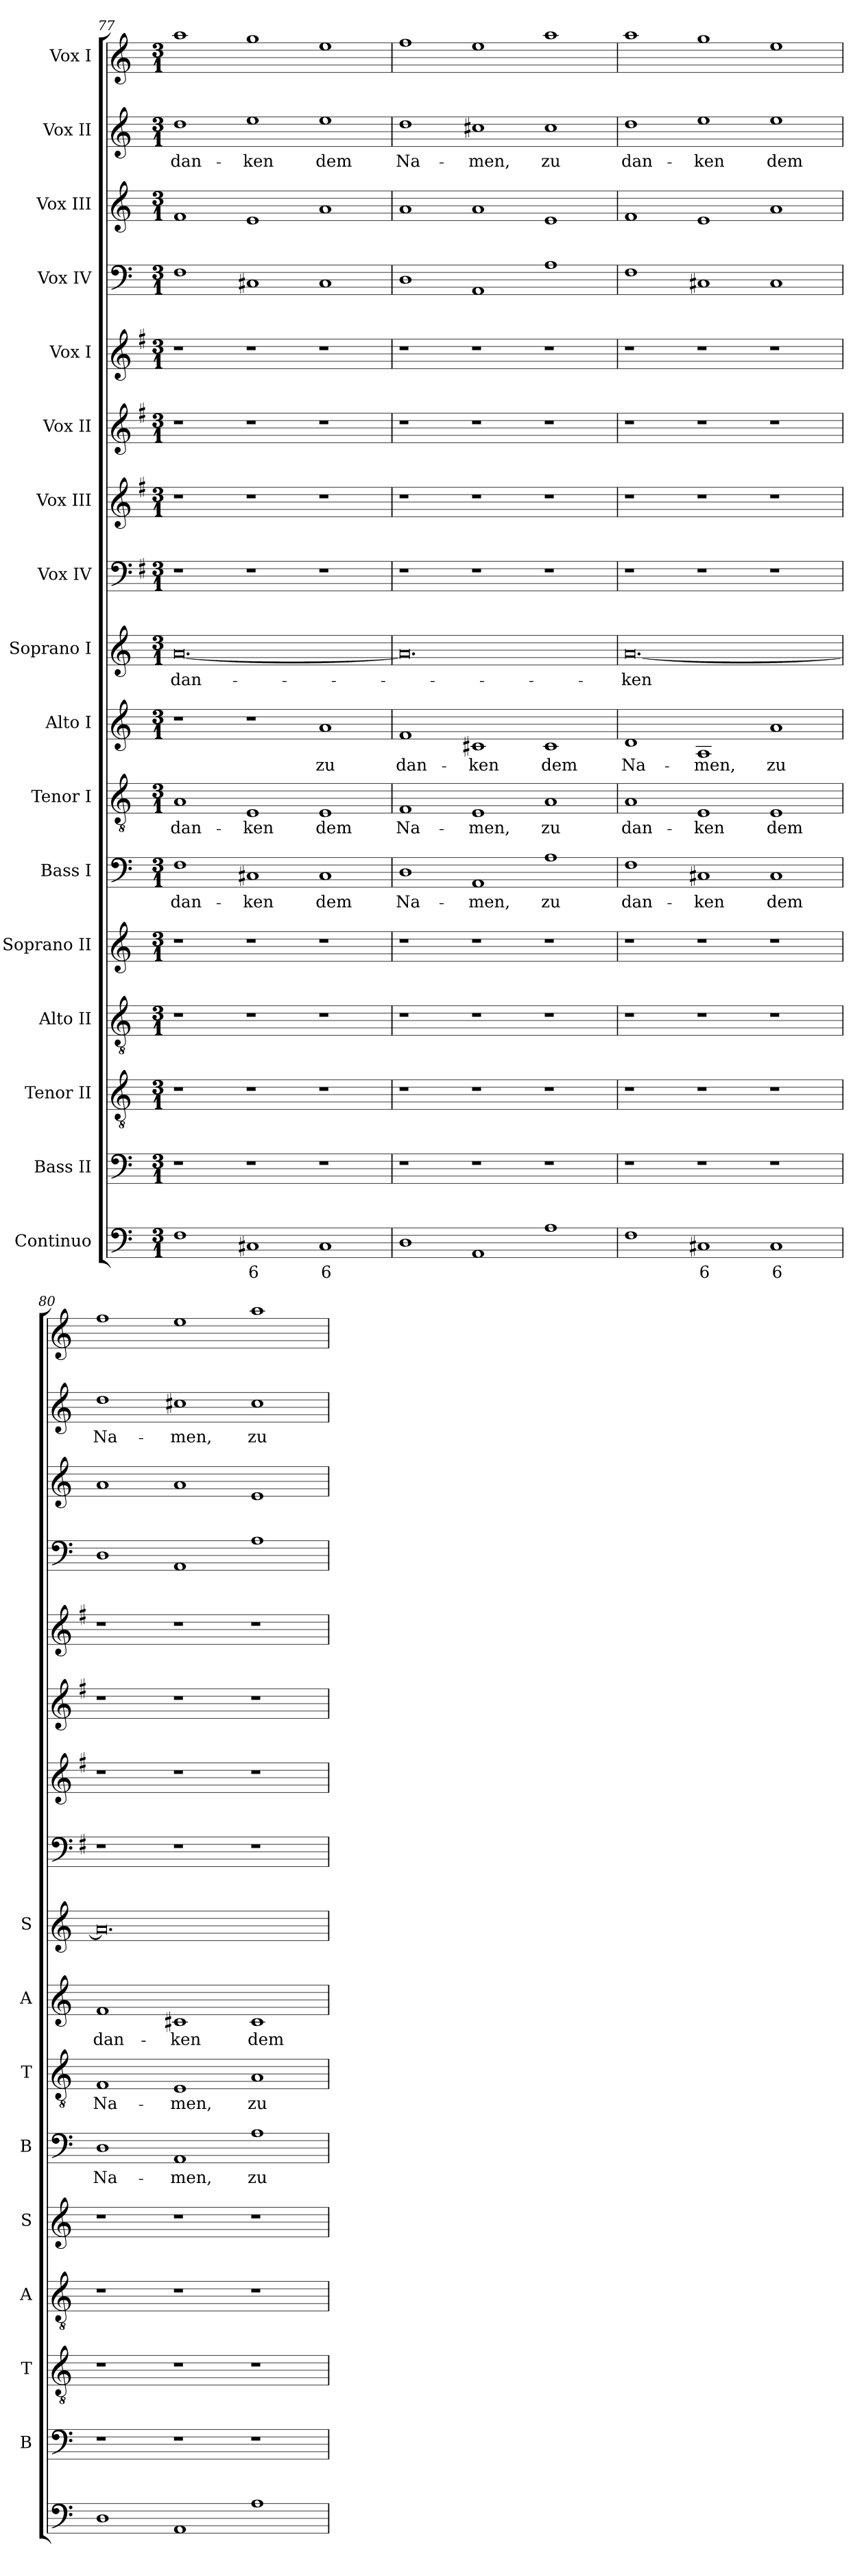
**kern	**text	**kern	**kern	**kern	**kern	**kern	**text	**kern	**text	**kern	**text	**kern	**text	**kern	**kern	**kern	**kern	**kern	**kern	**kern	**text	**kern
*part17	*part17	*part16	*part15	*part14	*part13	*part12	*part12	*part11	*part11	*part10	*part10	*part9	*part9	*part8	*part7	*part6	*part5	*part4	*part3	*part2	*part2	*part1
*staff17	*staff17	*staff16	*staff15	*staff14	*staff13	*staff12	*staff12	*staff11	*staff11	*staff10	*staff10	*staff9	*staff9	*staff8	*staff7	*staff6	*staff5	*staff4	*staff3	*staff2	*staff2	*staff1
*I"Continuo	*	*I"Bass II	*I"Tenor II	*I"Alto II	*I"Soprano II	*I"Bass I	*	*I"Tenor I	*	*I"Alto I	*	*I"Soprano I	*	*I"Vox IV	*I"Vox III	*I"Vox II	*I"Vox I	*I"Vox IV	*I"Vox III	*I"Vox II	*	*I"Vox I
*	*	*I'B	*I'T	*I'A	*I'S	*I'B	*	*I'T	*	*I'A	*	*I'S	*	*	*	*	*	*	*	*	*	*
*clefF4	*	*clefF4	*clefGv2	*clefGv2	*clefG2	*clefF4	*	*clefGv2	*	*clefG2	*	*clefG2	*	*clefF4	*clefG2	*clefG2	*clefG2	*clefF4	*clefG2	*clefG2	*	*clefG2
*	*	*	*	*	*	*	*	*	*	*	*	*	*	*ITrd4c7	*ITrd4c7	*ITrd4c7	*ITrd4c7	*	*	*	*	*
*k[]	*	*k[]	*k[]	*k[]	*k[]	*k[]	*	*k[]	*	*k[]	*	*k[]	*	*k[]	*k[]	*k[]	*k[]	*k[]	*k[]	*k[]	*	*k[]
*C:	*	*C:	*C:	*C:	*C:	*C:	*	*C:	*	*C:	*	*C:	*	*C:	*C:	*C:	*C:	*C:	*C:	*C:	*	*C:
*M3/1	*	*M3/1	*M3/1	*M3/1	*M3/1	*M3/1	*	*M3/1	*	*M3/1	*	*M3/1	*	*M3/1	*M3/1	*M3/1	*M3/1	*M3/1	*M3/1	*M3/1	*	*M3/1
=77	=77	=77	=77	=77	=77	=77	=77	=77	=77	=77	=77	=77	=77	=77	=77	=77	=77	=77	=77	=77	=77	=77
!	!	!	!	!	!	!	!LO:LY:b	!	!LO:LY:b	!	!	!	!LO:LY:b	!	!	!	!	!	!	!	!LO:LY:b	!
1F	.	1r	1r	1r	1r	1F	dan-	1A	dan-	1r	.	[0.a	dan-	1r	1r	1r	1r	1F	1f	1dd	dan-	1aa
!	!LO:LY:b	!	!	!	!	!	!LO:LY:b	!	!LO:LY:b	!	!	!	!	!	!	!	!	!	!	!	!LO:LY:b	!
1C#X	6	1r	1r	1r	1r	1C#X	-ken	1E	-ken	1r	.	.	.	1r	1r	1r	1r	1C#X	1e	1ee	-ken	1gg
!	!LO:LY:b	!	!	!	!	!	!LO:LY:b	!	!LO:LY:b	!	!LO:LY:b	!	!	!	!	!	!	!	!	!	!LO:LY:b	!
1C#	6	1r	1r	1r	1r	1C#	dem	1E	dem	1a	zu	.	.	1r	1r	1r	1r	1C#	1a	1ee	dem	1ee
=78	=78	=78	=78	=78	=78	=78	=78	=78	=78	=78	=78	=78	=78	=78	=78	=78	=78	=78	=78	=78	=78	=78
!	!	!	!	!	!	!	!LO:LY:b	!	!LO:LY:b	!	!LO:LY:b	!	!	!	!	!	!	!	!	!	!LO:LY:b	!
1D	.	1r	1r	1r	1r	1D	Na-	1F	Na-	1f	dan-	0.a]	.	1r	1r	1r	1r	1D	1a	1dd	Na-	1ff
!	!	!	!	!	!	!	!LO:LY:b	!	!LO:LY:b	!	!LO:LY:b	!	!	!	!	!	!	!	!	!	!LO:LY:b	!
1AA	.	1r	1r	1r	1r	1AA	-men,	1E	-men,	1c#X	-ken	.	.	1r	1r	1r	1r	1AA	1a	1cc#X	-men,	1ee
!	!	!	!	!	!	!	!LO:LY:b	!	!LO:LY:b	!	!LO:LY:b	!	!	!	!	!	!	!	!	!	!LO:LY:b	!
1A	.	1r	1r	1r	1r	1A	zu	1A	zu	1c#	dem	.	.	1r	1r	1r	1r	1A	1e	1cc#	zu	1aa
=79	=79	=79	=79	=79	=79	=79	=79	=79	=79	=79	=79	=79	=79	=79	=79	=79	=79	=79	=79	=79	=79	=79
!	!	!	!	!	!	!	!LO:LY:b	!	!LO:LY:b	!	!LO:LY:b	!	!LO:LY:b	!	!	!	!	!	!	!	!LO:LY:b	!
1F	.	1r	1r	1r	1r	1F	dan-	1A	dan-	1d	Na-	[0.a	ken	1r	1r	1r	1r	1F	1f	1dd	dan-	1aa
!	!LO:LY:b	!	!	!	!	!	!LO:LY:b	!	!LO:LY:b	!	!LO:LY:b	!	!	!	!	!	!	!	!	!	!LO:LY:b	!
1C#X	6	1r	1r	1r	1r	1C#X	-ken	1E	-ken	1A	-men,	.	.	1r	1r	1r	1r	1C#X	1e	1ee	-ken	1gg
!	!LO:LY:b	!	!	!	!	!	!LO:LY:b	!	!LO:LY:b	!	!LO:LY:b	!	!	!	!	!	!	!	!	!	!LO:LY:b	!
1C#	6	1r	1r	1r	1r	1C#	dem	1E	dem	1a	zu	.	.	1r	1r	1r	1r	1C#	1a	1ee	dem	1ee
=80	=80	=80	=80	=80	=80	=80	=80	=80	=80	=80	=80	=80	=80	=80	=80	=80	=80	=80	=80	=80	=80	=80
!	!	!	!	!	!	!	!LO:LY:b	!	!LO:LY:b	!	!LO:LY:b	!	!	!	!	!	!	!	!	!	!LO:LY:b	!
1D	.	1r	1r	1r	1r	1D	Na-	1F	Na-	1f	dan-	0.a]	.	1r	1r	1r	1r	1D	1a	1dd	Na-	1ff
!	!	!	!	!	!	!	!LO:LY:b	!	!LO:LY:b	!	!LO:LY:b	!	!	!	!	!	!	!	!	!	!LO:LY:b	!
1AA	.	1r	1r	1r	1r	1AA	-men,	1E	-men,	1c#X	-ken	.	.	1r	1r	1r	1r	1AA	1a	1cc#X	-men,	1ee
!	!	!	!	!	!	!	!LO:LY:b	!	!LO:LY:b	!	!LO:LY:b	!	!	!	!	!	!	!	!	!	!LO:LY:b	!
1A	.	1r	1r	1r	1r	1A	zu	1A	zu	1c#	dem	.	.	1r	1r	1r	1r	1A	1e	1cc#	zu	1aa
=	=	=	=	=	=	=	=	=	=	=	=	=	=	=	=	=	=	=	=	=	=	=
*-	*-	*-	*-	*-	*-	*-	*-	*-	*-	*-	*-	*-	*-	*-	*-	*-	*-	*-	*-	*-	*-	*-
